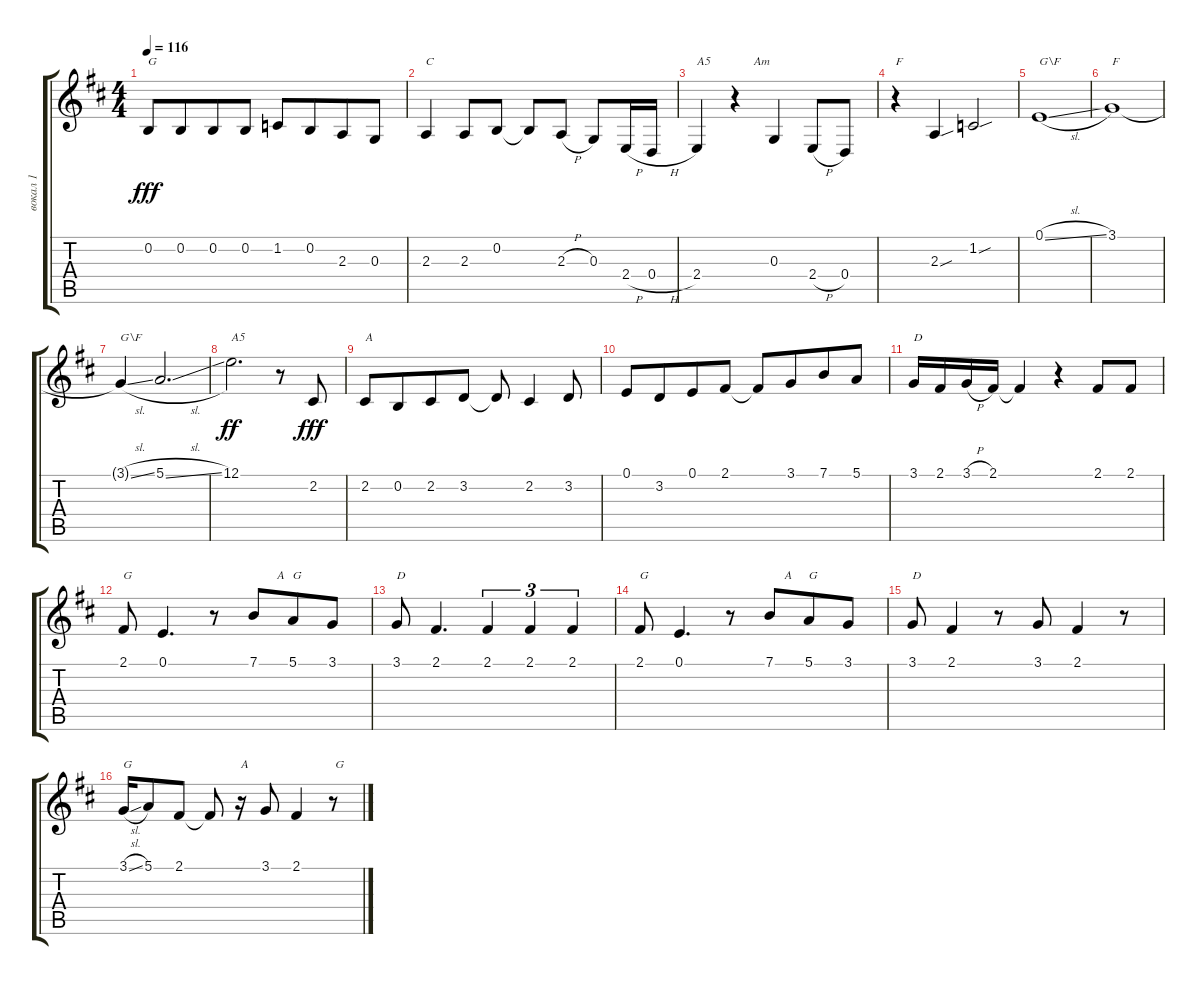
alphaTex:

\track ("вокал 1" "вокал 1") {instrument accordion}
\staff {score tabs}
\tuning (E4 B3 G3 D3 A2 E2) {hide}
\ts (4 4)
\tempo 116
\clef g2
\ks d
0.2.8{txt "G" dy fff} 0.2.8{beam merge} 0.2.8 0.2.8 1.2.8 0.2.8{beam merge} 2.3.8 0.3.8 |
2.3.4{txt "C"} 2.3.8 0.2.8 0.2{t}.8 2.3{h}.8 0.3.8 2.4{h}.16 0.4{h}.16 |
2.4.4{txt "A5"} r.4{txt "      Am"} 0.3.4 2.4{h}.8 0.4.8 |
r.4{txt "F"} 2.3{sou}.4 1.2{sou}.2 |
0.1{sl}.1{txt "G\\F"} |
3.1.1{txt "F"} |
3.1{sl t}.4{txt "G\\F"} 5.1{sl}.2{d} |
12.1.2{d txt "A5" dy ff} r.8 2.2.8{dy fff} |
2.2.8{txt "A"} 0.2.8{beam merge} 2.2.8 3.2.8 3.2{t}.8 2.2.4 3.2.8 |
0.1.8 3.2.8{beam merge} 0.1.8 2.1.8 2.1{t}.8 3.1.8{beam merge} 7.1.8 5.1.8 |
3.1.16{txt "D"} 2.1.16{beam merge} 3.1{h}.16 2.1.16 2.1{t}.4 r.4 2.1.8 2.1.8 |
2.1.8{txt "G"} 0.1.4{d txt "                                      A"} r.8 7.1.8{beam merge} 5.1.8{txt "G"} 3.1.8 |
3.1.8{txt "D"} 2.1.4{d} 2.1.4{tu (3 2) beam merge} 2.1.4{tu (3 2)} 2.1.4{tu (3 2)} |
2.1.8{txt "G"} 0.1.4{d txt "                                   A"} r.8 7.1.8{beam merge} 5.1.8{txt "G"} 3.1.8 |
3.1.8{txt "D"} 2.1.4 r.8 3.1.8 2.1.4 r.8 |
3.1{sl}.16{txt "G"} 5.1.8 2.1.8 2.1{t}.8 r.16{txt "A"} 3.1.8 2.1.4{txt "             G"} r.8
